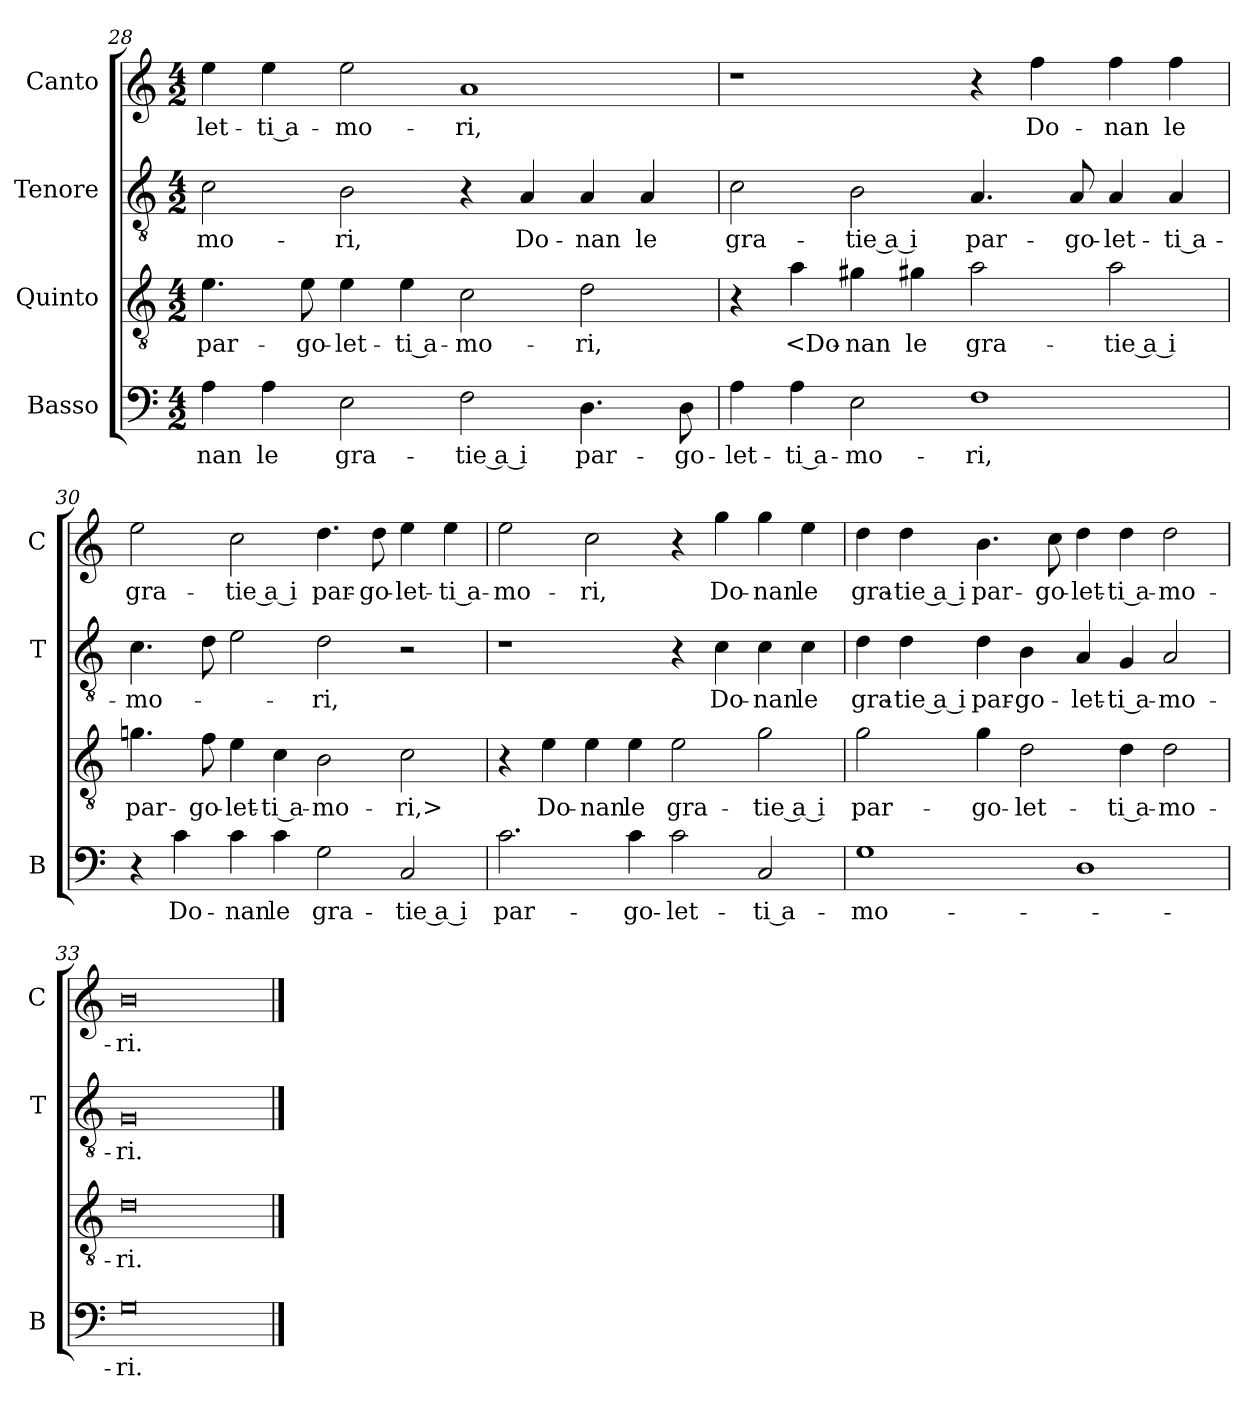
**kern	**text	**kern	**text	**kern	**text	**kern	**text
*part4	*part4	*part3	*part3	*part2	*part2	*part1	*part1
*staff4	*staff4	*staff3	*staff3	*staff2	*staff2	*staff1	*staff1
*I"Basso	*	*I"Quinto	*	*I"Tenore	*	*I"Canto	*
*I'B	*	*	*	*I'T	*	*I'C	*
*clefF4	*	*clefGv2	*	*clefGv2	*	*clefG2	*
*k[]	*	*k[]	*	*k[]	*	*k[]	*
*M4/2	*	*M4/2	*	*M4/2	*	*M4/2	*
=28	=28	=28	=28	=28	=28	=28	=28
4A	-nan	4.e	par-	2c	-mo-	4ee	-let-
4A	le	.	.	.	.	4ee	-ti a-
.	.	8e	-go-	.	.	.	.
2E	gra-	4e	-let-	2B	-ri,	2ee	-mo-
.	.	4e	-ti a-	.	.	.	.
2F	-tie a i	2c	-mo-	4r	.	1a	-ri,
.	.	.	.	4A	Do-	.	.
4.D	par-	2d	-ri,	4A	-nan	.	.
.	.	.	.	4A	le	.	.
8D	-go-	.	.	.	.	.	.
=29	=29	=29	=29	=29	=29	=29	=29
4A	-let-	4r	.	2c	gra-	1r	.
4A	-ti a-	4a	<Do-	.	.	.	.
2E	-mo-	4g#X	-nan	2B	-tie a i	.	.
.	.	4g#X	le	.	.	.	.
1F	-ri,	2a	gra-	4.A	par-	4r	.
.	.	.	.	.	.	4ff	Do-
.	.	.	.	8A	-go-	.	.
.	.	2a	-tie a i	4A	-let-	4ff	-nan
.	.	.	.	4A	-ti a-	4ff	le
=30	=30	=30	=30	=30	=30	=30	=30
4r	.	4.gn	par-	4.c	-mo-	2ee	gra-
4c	Do-	.	.	.	.	.	.
.	.	8f	-go-	8d	.	.	.
4c	-nan	4e	-let-	2e	.	2cc	-tie a i
4c	le	4c	-ti a-	.	.	.	.
2G	gra-	2B	-mo-	2d	-ri,	4.dd	par-
.	.	.	.	.	.	8dd	-go-
2C	-tie a i	2c	-ri,>	2r	.	4ee	-let-
.	.	.	.	.	.	4ee	-ti a-
=31	=31	=31	=31	=31	=31	=31	=31
2.c	par-	4r	.	1r	.	2ee	-mo-
.	.	4e	Do-	.	.	.	.
.	.	4e	-nan	.	.	2cc	-ri,
4c	-go-	4e	le	.	.	.	.
2c	-let-	2e	gra-	4r	.	4r	.
.	.	.	.	4c	Do-	4gg	Do-
2C	-ti a-	2g	-tie a i	4c	-nan	4gg	-nan
.	.	.	.	4c	le	4ee	le
=32	=32	=32	=32	=32	=32	=32	=32
1G	-mo-	2g	par-	4d	gra-	4dd	gra-
.	.	.	.	4d	-tie a i	4dd	-tie a i
.	.	4g	-go-	4d	par-	4.b	par-
.	.	2d	-let-	4B	-go-	.	.
.	.	.	.	.	.	8cc	-go-
1D	.	.	.	4A	-let-	4dd	-let-
.	.	4d	-ti a-	4G	-ti a-	4dd	-ti a-
.	.	2d	-mo-	2A	-mo-	2dd	-mo-
=33	=33	=33	=33	=33	=33	=33	=33
0G	-ri.	0d	-ri.	0G	-ri.	0b	-ri.
==	==	==	==	==	==	==	==
*-	*-	*-	*-	*-	*-	*-	*-
